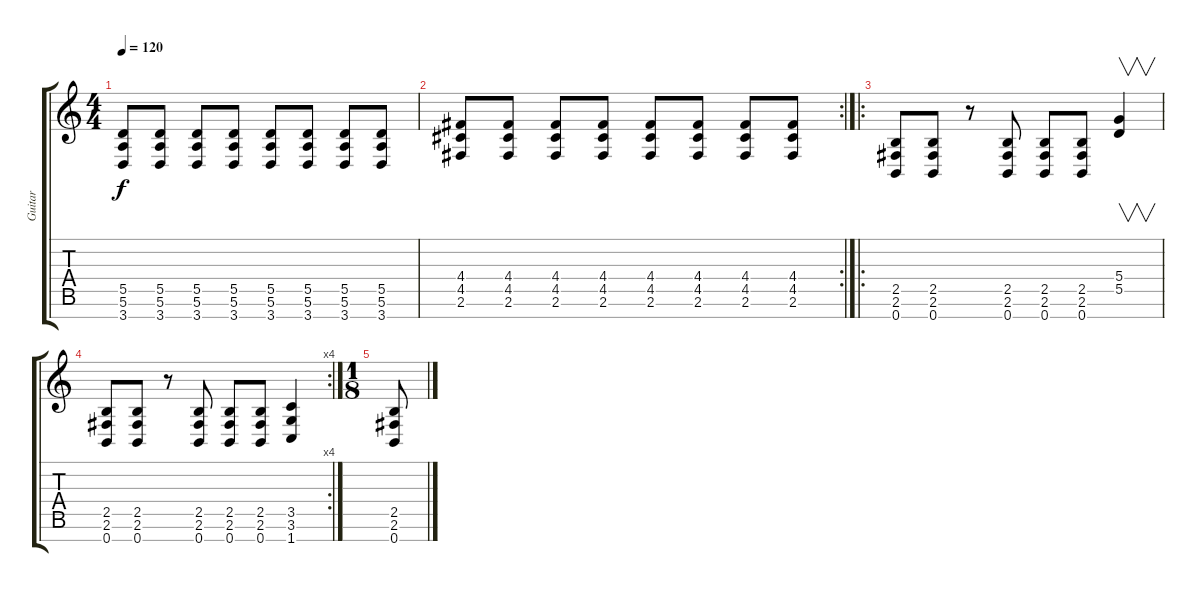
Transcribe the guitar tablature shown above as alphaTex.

\track ("Guitar" "Guitar") {instrument distortionguitar}
\staff {score tabs}
\tuning (E4 B3 G3 D3 A2 E2 B1) {hide}
\ts (4 4)
\tempo 120
\clef g2
\ks c
(5.5 5.6 3.7).8{dy f} (5.5 5.6 3.7).8 (5.5 5.6 3.7).8 (5.5 5.6 3.7).8 (5.5 5.6 3.7).8 (5.5 5.6 3.7).8 (5.5 5.6 3.7).8 (5.5 5.6 3.7).8 |
\rc 2
(4.4 4.5 2.6).8 (4.4 4.5 2.6).8 (4.4 4.5 2.6).8 (4.4 4.5 2.6).8 (4.4 4.5 2.6).8 (4.4 4.5 2.6).8 (4.4 4.5 2.6).8 (4.4 4.5 2.6).8 |
\ro
(2.5 2.6 0.7).8 (2.5 2.6 0.7).8 r.8 (2.5 2.6 0.7).8 (2.5 2.6 0.7).8 (2.5 2.6 0.7).8 (5.4 5.5).4{v} |
\rc 4
(2.5 2.6 0.7).8 (2.5 2.6 0.7).8 r.8 (2.5 2.6 0.7).8 (2.5 2.6 0.7).8 (2.5 2.6 0.7).8 (3.5 3.6 1.7).4 |
\ts (1 8)
(2.5 2.6 0.7).8
